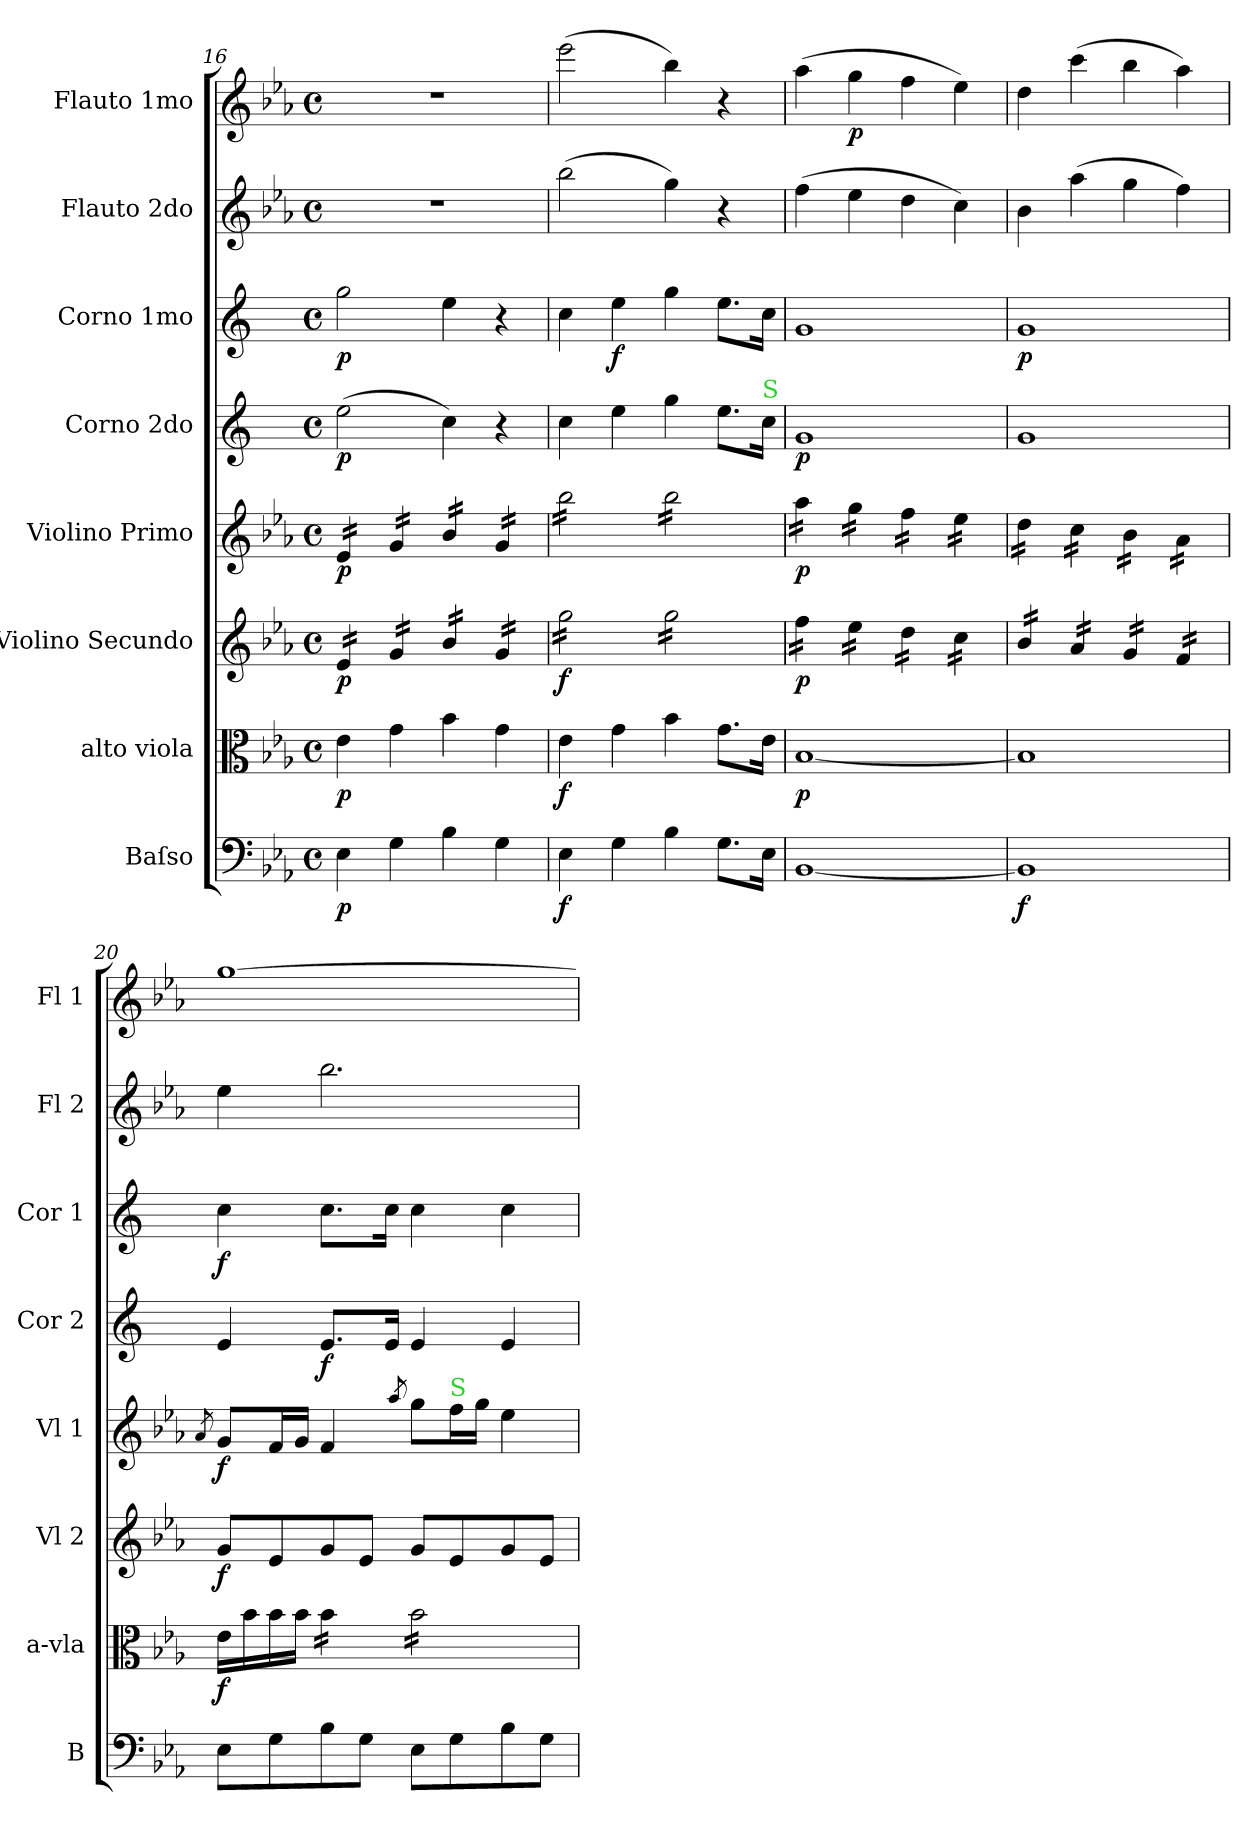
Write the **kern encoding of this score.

**kern	**dynam	**kern	**dynam	**kern	**dynam	**kern	**dynam	**kern	**dynam	**kern	**dynam	**kern	**kern	**dynam
*part8	*part8	*part7	*part7	*part6	*part6	*part5	*part5	*part4	*part4	*part3	*part3	*part2	*part1	*part1
*staff8	*staff8	*staff7	*staff7	*staff6	*staff6	*staff5	*staff5	*staff4	*staff4	*staff3	*staff3	*staff2	*staff1	*staff1
*I"Baſso	*	*I"alto viola	*	*I"Violino Secundo	*	*I"Violino Primo	*	*I"Corno 2do	*	*I"Corno 1mo	*	*I"Flauto 2do	*I"Flauto 1mo	*
*I'B	*	*I'a-vla	*	*I'Vl 2	*	*I'Vl 1	*	*I'Cor 2	*	*I'Cor 1	*	*I'Fl 2	*I'Fl 1	*
*clefF4	*	*clefC3	*	*clefG2	*	*clefG2	*	*clefG2	*	*clefG2	*	*clefG2	*clefG2	*
*	*	*	*	*	*	*	*	*ITrd-2c-3	*	*ITrd-2c-3	*	*	*	*
*k[b-e-a-]	*	*k[b-e-a-]	*	*k[b-e-a-]	*	*k[b-e-a-]	*	*k[b-e-a-]	*	*k[b-e-a-]	*	*k[b-e-a-]	*k[b-e-a-]	*
*E-:	*	*E-:	*	*E-:	*	*E-:	*	*	*	*	*	*E-:	*E-:	*
*M4/4	*	*M4/4	*	*M4/4	*	*M4/4	*	*M4/4	*	*M4/4	*	*M4/4	*M4/4	*
*met(c)	*	*met(c)	*	*met(c)	*	*met(c)	*	*met(c)	*	*met(c)	*	*met(c)	*met(c)	*
=16	=16	=16	=16	=16	=16	=16	=16	=16	=16	=16	=16	=16	=16	=16
*	*	*	*	*tremolo	*	*	*	*	*	*	*	*	*	*
*	*	*	*	*	*	*tremolo	*	*	*	*	*	*	*	*
4E-\	p	4e-\	p	16e-/LL	p	16e-/LL	p	(2gg\	p	2bb-\	p	1r	1r	.
.	.	.	.	16e-/	.	16e-/	.	.	.	.	.	.	.	.
.	.	.	.	16e-/	.	16e-/	.	.	.	.	.	.	.	.
.	.	.	.	16e-/JJ	.	16e-/JJ	.	.	.	.	.	.	.	.
4G\	.	4g\	.	16g/LL	.	16g/LL	.	.	.	.	.	.	.	.
.	.	.	.	16g/	.	16g/	.	.	.	.	.	.	.	.
.	.	.	.	16g/	.	16g/	.	.	.	.	.	.	.	.
.	.	.	.	16g/JJ	.	16g/JJ	.	.	.	.	.	.	.	.
4B-\	.	4b-\	.	16b-/LL	.	16b-/LL	.	4ee-\)	.	4gg\	.	.	.	.
.	.	.	.	16b-/	.	16b-/	.	.	.	.	.	.	.	.
.	.	.	.	16b-/	.	16b-/	.	.	.	.	.	.	.	.
.	.	.	.	16b-/JJ	.	16b-/JJ	.	.	.	.	.	.	.	.
4G\	.	4g\	.	16g/LL	.	16g/LL	.	4r	.	4r	.	.	.	.
.	.	.	.	16g/	.	16g/	.	.	.	.	.	.	.	.
.	.	.	.	16g/	.	16g/	.	.	.	.	.	.	.	.
.	.	.	.	16g/JJ	.	16g/JJ	.	.	.	.	.	.	.	.
=17	=17	=17	=17	=17	=17	=17	=17	=17	=17	=17	=17	=17	=17	=17
4E-\	f	4e-\	f	16gg\LL	f	16bb-\LL	for	4ee-\	.	4ee-\	.	(2bb-\	(2eee-\	.
.	.	.	.	16gg\	.	16bb-\	.	.	.	.	.	.	.	.
.	.	.	.	16gg\	.	16bb-\	.	.	.	.	.	.	.	.
.	.	.	.	16gg\	.	16bb-\	.	.	.	.	.	.	.	.
4G\	.	4g\	.	16gg\	.	16bb-\	.	4gg\	.	4gg\	f	.	.	.
.	.	.	.	16gg\	.	16bb-\	.	.	.	.	.	.	.	.
.	.	.	.	16gg\	.	16bb-\	.	.	.	.	.	.	.	.
.	.	.	.	16gg\JJ	.	16bb-\JJ	.	.	.	.	.	.	.	.
4B-\	.	4b-\	.	16gg\LL	.	16bb-\LL	.	4bb-\	.	4bb-\	.	4gg\)	4bb-\)	.
.	.	.	.	16gg\	.	16bb-\	.	.	.	.	.	.	.	.
.	.	.	.	16gg\	.	16bb-\	.	.	.	.	.	.	.	.
.	.	.	.	16gg\	.	16bb-\	.	.	.	.	.	.	.	.
8.G\L	.	8.g\L	.	16gg\	.	16bb-\	.	8.gg\L	.	8.gg\L	.	4r	4r	.
.	.	.	.	16gg\	.	16bb-\	.	.	.	.	.	.	.	.
.	.	.	.	16gg\	.	16bb-\	.	.	.	.	.	.	.	.
!	!	!	!	!	!	!	!	!LO:TX:a:color=limegreen:t=S	!	!	!	!	!	!
16E-\Jk	.	16e-\Jk	.	16gg\JJ	.	16bb-\JJ	.	16ee-\Jk	.	16ee-\Jk	.	.	.	.
=18	=18	=18	=18	=18	=18	=18	=18	=18	=18	=18	=18	=18	=18	=18
[1BB-/	.	[1B-/	p	16ff\LL	p	16aa-\LL	p	1b-/	p	1b-/	.	(4ff\	(4aa-\	.
.	.	.	.	16ff\	.	16aa-\	.	.	.	.	.	.	.	.
.	.	.	.	16ff\	.	16aa-\	.	.	.	.	.	.	.	.
.	.	.	.	16ff\JJ	.	16aa-\JJ	.	.	.	.	.	.	.	.
.	.	.	.	16ee-\LL	.	16gg\LL	.	.	.	.	.	4ee-\	4gg\	p
.	.	.	.	16ee-\	.	16gg\	.	.	.	.	.	.	.	.
.	.	.	.	16ee-\	.	16gg\	.	.	.	.	.	.	.	.
.	.	.	.	16ee-\JJ	.	16gg\JJ	.	.	.	.	.	.	.	.
.	.	.	.	16dd\LL	.	16ff\LL	.	.	.	.	.	4dd\	4ff\	.
.	.	.	.	16dd\	.	16ff\	.	.	.	.	.	.	.	.
.	.	.	.	16dd\	.	16ff\	.	.	.	.	.	.	.	.
.	.	.	.	16dd\JJ	.	16ff\JJ	.	.	.	.	.	.	.	.
.	.	.	.	16cc\LL	.	16ee-\LL	.	.	.	.	.	4cc\)	4ee-\)	.
.	.	.	.	16cc\	.	16ee-\	.	.	.	.	.	.	.	.
.	.	.	.	16cc\	.	16ee-\	.	.	.	.	.	.	.	.
.	.	.	.	16cc\JJ	.	16ee-\JJ	.	.	.	.	.	.	.	.
=19	=19	=19	=19	=19	=19	=19	=19	=19	=19	=19	=19	=19	=19	=19
1BB-/]	f	1B-/]	.	16b-/LL	.	16dd\LL	.	1b-/	.	1b-/	p	4b-\	4dd\	.
.	.	.	.	16b-/	.	16dd\	.	.	.	.	.	.	.	.
.	.	.	.	16b-/	.	16dd\	.	.	.	.	.	.	.	.
.	.	.	.	16b-/JJ	.	16dd\JJ	.	.	.	.	.	.	.	.
.	.	.	.	16a-/LL	.	16cc\LL	.	.	.	.	.	(4aa-\	(4ccc\	.
.	.	.	.	16a-/	.	16cc\	.	.	.	.	.	.	.	.
.	.	.	.	16a-/	.	16cc\	.	.	.	.	.	.	.	.
.	.	.	.	16a-/JJ	.	16cc\JJ	.	.	.	.	.	.	.	.
.	.	.	.	16g/LL	.	16b-\LL	.	.	.	.	.	4gg\	4bb-\	.
.	.	.	.	16g/	.	16b-\	.	.	.	.	.	.	.	.
.	.	.	.	16g/	.	16b-\	.	.	.	.	.	.	.	.
.	.	.	.	16g/JJ	.	16b-\JJ	.	.	.	.	.	.	.	.
.	.	.	.	16f/LL	.	16a-\LL	.	.	.	.	.	4ff\)	4aa-\)	.
.	.	.	.	16f/	.	16a-\	.	.	.	.	.	.	.	.
.	.	.	.	16f/	.	16a-\	.	.	.	.	.	.	.	.
.	.	.	.	16f/JJ	.	16a-\JJ	.	.	.	.	.	.	.	.
*	*	*	*	*	*	*Xtremolo	*	*	*	*	*	*	*	*
*	*	*	*	*Xtremolo	*	*	*	*	*	*	*	*	*	*
=20	=20	=20	=20	=20	=20	=20	=20	=20	=20	=20	=20	=20	=20	=20
.	.	.	.	.	.	8qa-/	.	.	.	.	.	.	.	.
8E-\L	.	16e-\LL	f	8g/L	f	8g/L	f	4g/	.	4ee-\	f	4ee-\	[1gg\	.
.	.	16b-\	.	.	.	.	.	.	.	.	.	.	.	.
8G\	.	16b-\	.	8e-/	.	16f/L	.	.	.	.	.	.	.	.
.	.	16b-\JJ	.	.	.	16g/JJ	.	.	.	.	.	.	.	.
*	*	*tremolo	*	*	*	*	*	*	*	*	*	*	*	*
8B-\	.	16b-\LL	.	8g/	.	4f/	.	8.g/L	f	8.ee-\L	.	2.bb-\	.	.
.	.	16b-\	.	.	.	.	.	.	.	.	.	.	.	.
8G\J	.	16b-\	.	8e-/J	.	.	.	.	.	.	.	.	.	.
.	.	16b-\JJ	.	.	.	.	.	16g/Jk	.	16ee-\Jk	.	.	.	.
.	.	.	.	.	.	8qaa-/	.	.	.	.	.	.	.	.
8E-\L	.	16b-\LL	.	8g/L	.	8gg\L	.	4g/	.	4ee-\	.	.	.	.
.	.	16b-\	.	.	.	.	.	.	.	.	.	.	.	.
!	!	!	!	!	!	!LO:TX:a:color=limegreen:t=S	!	!	!	!	!	!	!	!
8G\	.	16b-\	.	8e-/	.	16ff\L	.	.	.	.	.	.	.	.
.	.	16b-\	.	.	.	16gg\JJ	.	.	.	.	.	.	.	.
8B-\	.	16b-\	.	8g/	.	4ee-\	.	4g/	.	4ee-\	.	.	.	.
.	.	16b-\	.	.	.	.	.	.	.	.	.	.	.	.
8G\J	.	16b-\	.	8e-/J	.	.	.	.	.	.	.	.	.	.
.	.	16b-\JJ	.	.	.	.	.	.	.	.	.	.	.	.
*	*	*Xtremolo	*	*	*	*	*	*	*	*	*	*	*	*
=	=	=	=	=	=	=	=	=	=	=	=	=	=	=
*-	*-	*-	*-	*-	*-	*-	*-	*-	*-	*-	*-	*-	*-	*-
